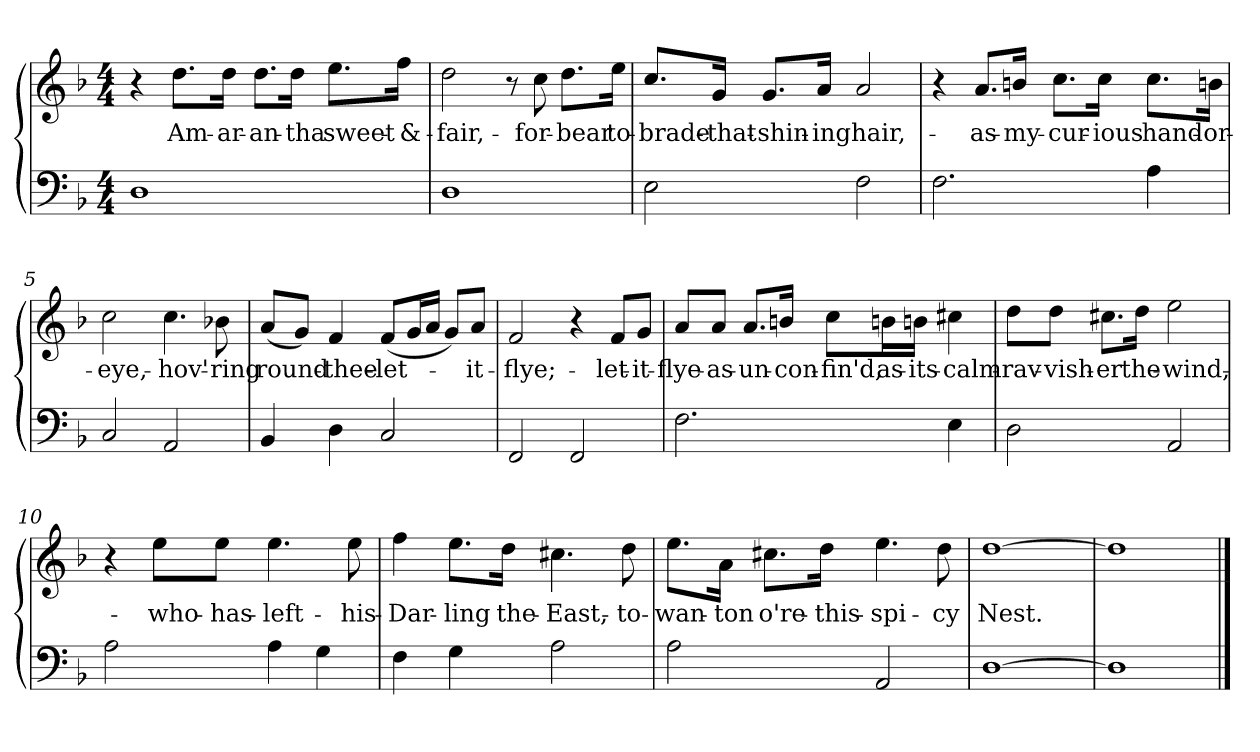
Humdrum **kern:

**kern	**kern	**text
*part2	*part1	*part1
*staff2	*staff1	*staff1
*clefF4	*clefG2	*
*k[b-]	*k[b-]	*
*F:	*F:	*
*M4/4	*M4/4	*
=1	=1	=1
1D\	4r	.
!	!	!LO:LY:i
.	8.dd\L	Am-
!	!	!LO:LY:i
.	16dd\Jk	-ar-
!	!	!LO:LY:i
.	8.dd\L	-an-
!	!	!LO:LY:i
.	16dd\Jk	-tha
.	8.ee\L	sweet-
.	16ff\Jk	&-
=2	=2	=2
1D\	2dd\	fair,-
.	8r	.
.	8cc\	for-
.	8.dd\L	-bear
.	16ee\Jk	to-
=3	=3	=3
2E\	8.cc/L	brade-
.	16g/Jk	that-
.	8.g/L	shin-
.	16a/Jk	-ing
2F\	2a/	hair,-
=4	=4	=4
2.F\	4r	.
.	8.a/L	as-
.	16bn/Jk	my-
.	8.cc\L	cur-
.	16cc\Jk	-ious
4A\	8.cc\L	hand-
.	16bn\Jk	or-
!!LO:LB:g=z
=5	=5	=5
2C/	2cc\	eye,-
2AA/	4.cc\	hov'-
.	8b-X\	-ring
=6	=6	=6
4BB-/	(8a/L	round-
.	8g/J)	.
4D\	4f/	thee-
2C/	(8f/L	let-
.	16g/L	.
.	16a/JJ	.
.	8g/L)	.
.	8a/J	it-
=7	=7	=7
2FF/	2f/	flye;-
2FF/	4r	.
.	8f/L	let-
.	8g/J	it-
=8	=8	=8
2.F\	8a/L	flye-
.	8a/J	as-
.	8.a/L	un-
.	16bn/Jk	-con-
.	8cc\L	-fin'd,
.	16bn\L	as-
.	16bn\JJ	its-
4E\	4cc#X\	calm-
=9	=9	=9
2D\	8dd\L	rav-
.	8dd\J	-vish-
.	8.cc#X\L	-er
.	16dd\Jk	the-
2AA/	2ee\	wind,-
!!LO:LB:g=z
=10	=10	=10
2A\	4r	.
.	8ee\L	who-
.	8ee\J	has-
4A\	4.ee\	left-
4G\	.	.
.	8ee\	his-
=11	=11	=11
4F\	4ff\	Dar-
4G\	8.ee\L	-ling
.	16dd\Jk	the-
2A\	4.cc#X\	East,-
.	8dd\	to-
=12	=12	=12
2A\	8.ee\L	wan-
.	16a\Jk	-ton
.	8.cc#X\L	o're-
.	16dd\Jk	this-
2AA/	4.ee\	spi-
.	8dd\	-cy
=13	=13	=13
[1D\	[1dd\	Nest.-
=14	=14	=14
1D\]	1dd\]	-
==	==	==
*-	*-	*-
